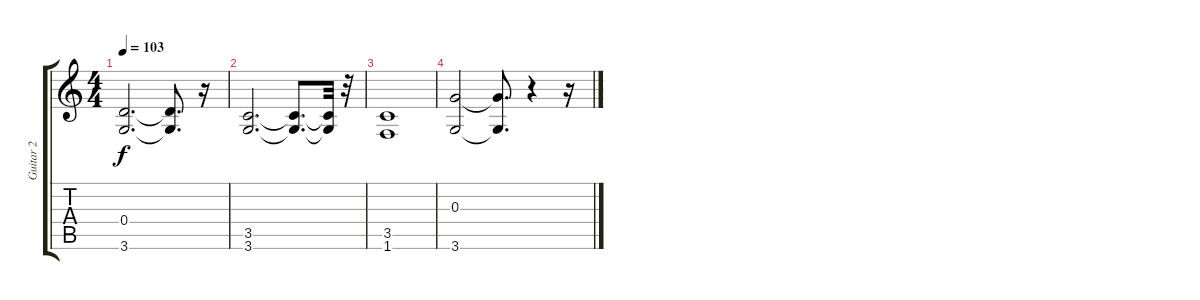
\track ("Guitar 2" "Guitar 2") {instrument electricguitarclean}
\staff {score tabs}
\tuning (E4 B3 G3 D3 A2 E2) {hide}
\ts (4 4)
\tempo 103
\clef g2
\ks c
(0.4{t} 3.6{t}).2{d dy f} (0.4{t} 3.6{t}).8{d} r.16 |
(3.5 3.6).2{d} (3.5{t} 3.6{t}).8{d} (3.5{t} 3.6{t}).32 r.32 |
(3.5 1.6).1 |
(0.3 3.6).2 (0.3{t} 3.6{t}).8{d} r.4 r.16
